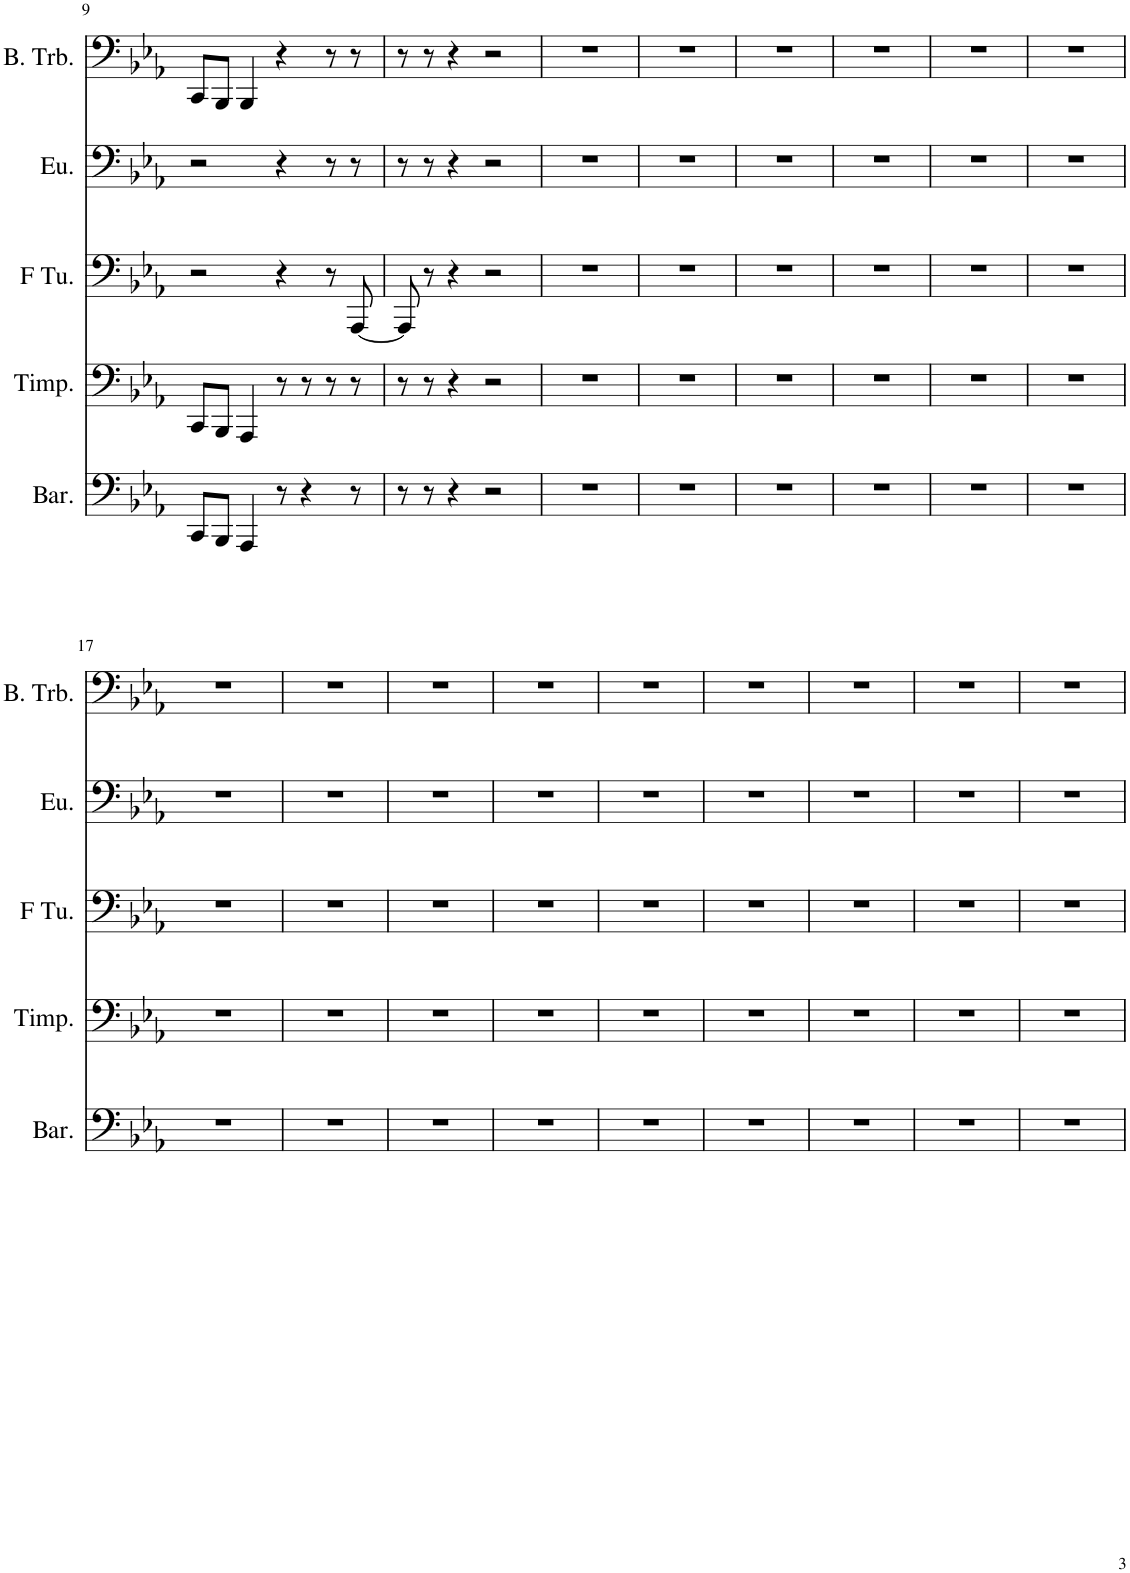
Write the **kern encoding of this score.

**kern	**kern	**kern	**kern	**kern
*part5	*part4	*part3	*part2	*part1
*staff5	*staff4	*staff3	*staff2	*staff1
*I"Baritone	*I"Timpani	*I"F Tuba	*I"Euphonium	*I"Bass Trombone
*I'Bar.	*I'Timp.	*I'F Tu.	*I'Eu.	*I'B. Trb.
!!LO:PB:g=z
*clefF4	*clefF4	*clefF4	*clefF4	*clefF4
*k[b-e-a-]	*k[b-e-a-]	*k[b-e-a-]	*k[b-e-a-]	*k[b-e-a-]
*M4/4	*M4/4	*M4/4	*M4/4	*M4/4
=9	=9	=9	=9	=9
8CC/L	8CC/L	2r	2r	8CC/L
8BBB-/J	8BBB-/J	.	.	8BBB-/J
4AAA-/	4AAA-/	.	.	4BBB-/
8r	8r	4r	4r	4r
4r	8r	.	.	.
.	8r	8r	8r	8r
8r	8r	[8AAA-/	8r	8r
=10	=10	=10	=10	=10
8r	8r	8AAA-/]	8r	8r
8r	8r	8r	8r	8r
4r	4r	4r	4r	4r
2r	2r	2r	2r	2r
=11	=11	=11	=11	=11
1r	1r	1r	1r	1r
=12	=12	=12	=12	=12
1r	1r	1r	1r	1r
=13	=13	=13	=13	=13
1r	1r	1r	1r	1r
=14	=14	=14	=14	=14
1r	1r	1r	1r	1r
=15	=15	=15	=15	=15
1r	1r	1r	1r	1r
=16	=16	=16	=16	=16
1r	1r	1r	1r	1r
!!LO:LB:g=z
=17	=17	=17	=17	=17
1r	1r	1r	1r	1r
=18	=18	=18	=18	=18
1r	1r	1r	1r	1r
=19	=19	=19	=19	=19
1r	1r	1r	1r	1r
=20	=20	=20	=20	=20
1r	1r	1r	1r	1r
=21	=21	=21	=21	=21
1r	1r	1r	1r	1r
=22	=22	=22	=22	=22
1r	1r	1r	1r	1r
=23	=23	=23	=23	=23
1r	1r	1r	1r	1r
=24	=24	=24	=24	=24
1r	1r	1r	1r	1r
=25	=25	=25	=25	=25
1r	1r	1r	1r	1r
=	=	=	=	=
*-	*-	*-	*-	*-
